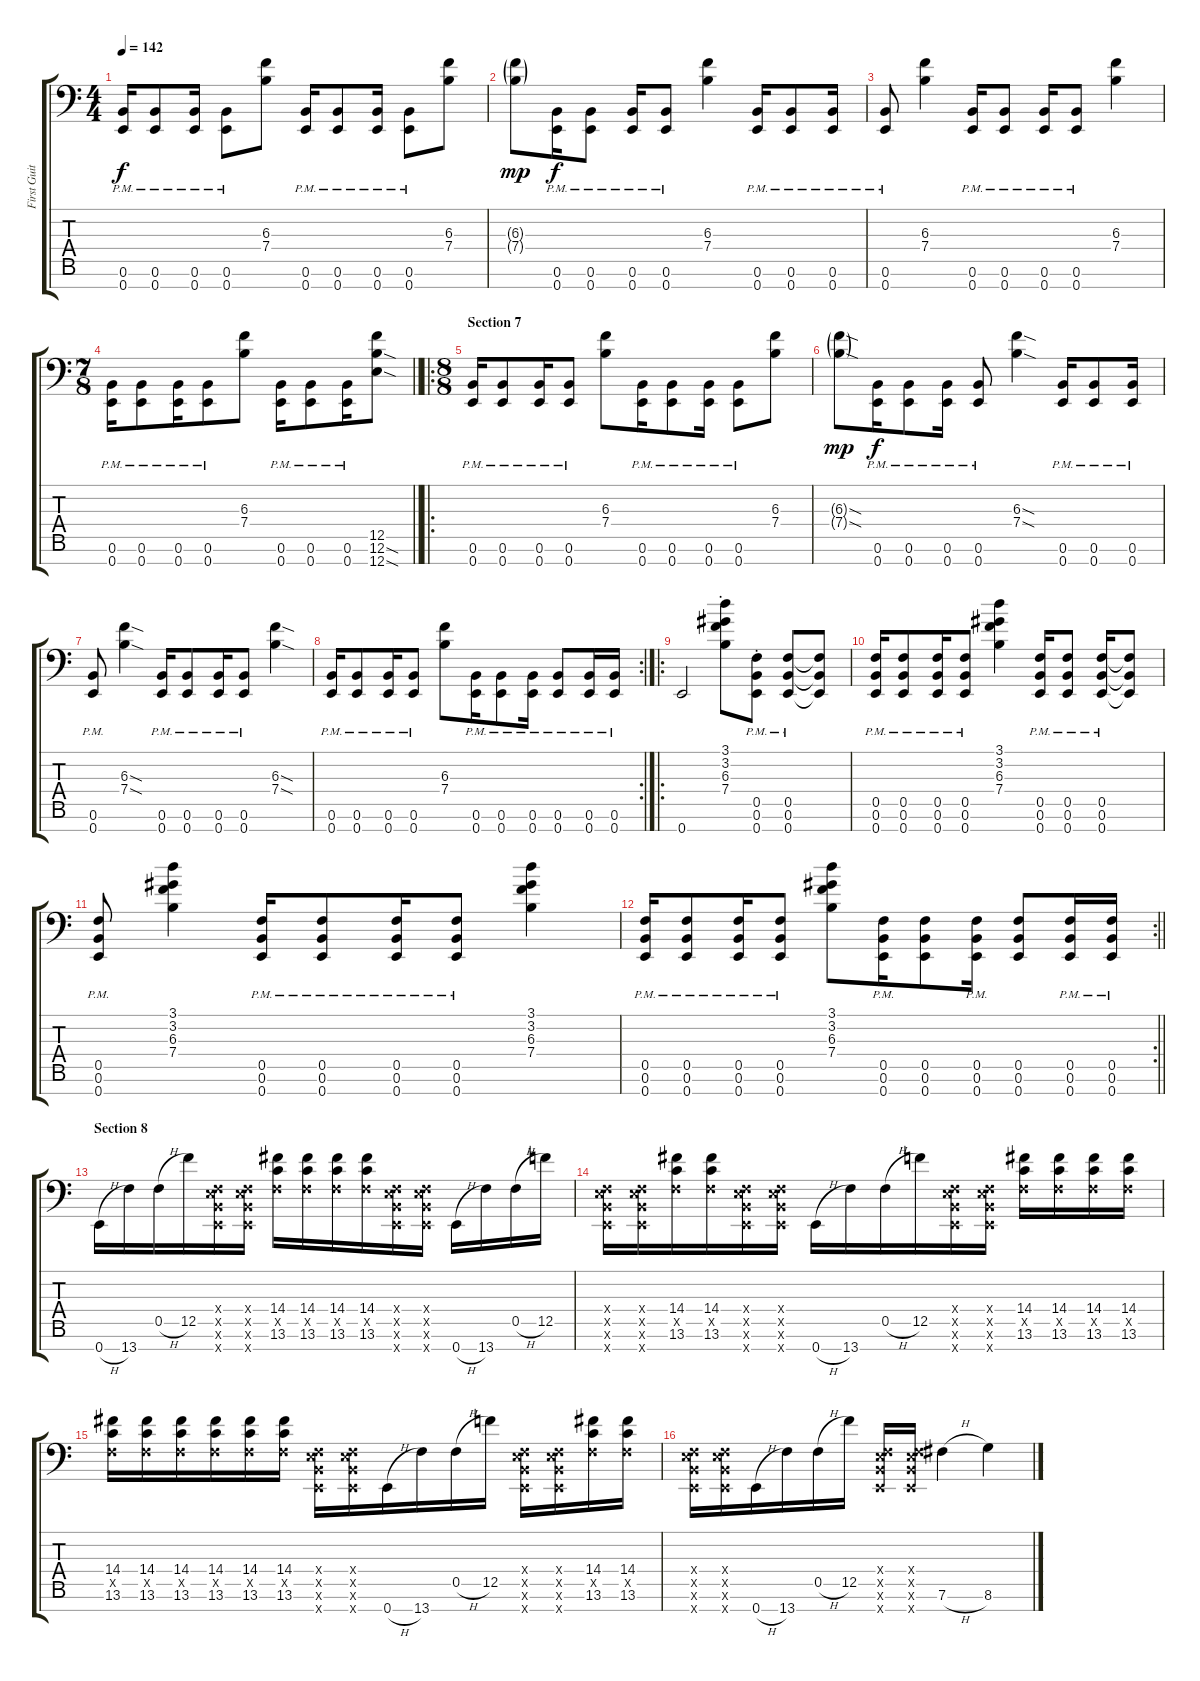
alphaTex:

\track ("First Guitar" "First Guit") {instrument distortionguitar}
\staff {score tabs}
\tuning (B3 F3 B2 E2 F2 B1 E1) {hide}
\ts (4 4)
\tempo 142
\clef f4
\ks c
(0.6{pm} 0.7).16{dy f} (0.6{pm} 0.7).8 (0.6{pm} 0.7).16 (0.6{pm} 0.7).8 (6.3 7.4).8 (0.6{pm} 0.7).16 (0.6{pm} 0.7).8 (0.6{pm} 0.7).16 (0.6{pm} 0.7).8 (6.3 7.4).8 |
(6.3{g} 7.4{g}).8{dy mp} (0.6{pm} 0.7).16{dy f} (0.6{pm} 0.7).8 (0.6{pm} 0.7).16 (0.6{pm} 0.7).8 (6.3 7.4).4 (0.6{pm} 0.7).16 (0.6{pm} 0.7).8 (0.6{pm} 0.7).16 |
(0.6{pm} 0.7).8 (6.3 7.4).4 (0.6{pm} 0.7).16 (0.6{pm} 0.7).8 (0.6{pm} 0.7).16 (0.6{pm} 0.7).8 (6.3 7.4).4 |
\ts (7 8)
\barLineRight lightlight
(0.6{pm} 0.7).16 (0.6{pm} 0.7).8 (0.6{pm} 0.7).16 (0.6{pm} 0.7).8 (6.3 7.4).8 (0.6{pm} 0.7).16 (0.6{pm} 0.7).8 (0.6{pm} 0.7).16 (12.5 12.6{sod} 12.7{sod}).8 |
\ro
\ts (8 8)
\section ("" "Section 7")
(0.6 0.7{pm}).16 (0.6 0.7{pm}).8 (0.6 0.7{pm}).16 (0.6 0.7{pm}).8 (6.3 7.4).8 (0.6{pm} 0.7).16 (0.6{pm} 0.7).8 (0.6{pm} 0.7).16 (0.6{pm} 0.7).8 (6.3 7.4).8 |
(6.3{sod g} 7.4{sod g}).8{dy mp} (0.6{pm} 0.7).16{dy f} (0.6{pm} 0.7).8 (0.6{pm} 0.7).16 (0.6{pm} 0.7).8 (6.3{sod} 7.4{sod}).4 (0.6{pm} 0.7).16 (0.6{pm} 0.7).8 (0.6{pm} 0.7).16 |
(0.6{pm} 0.7).8 (6.3{sod} 7.4{sod}).4 (0.6{pm} 0.7).16 (0.6{pm} 0.7).8 (0.6{pm} 0.7).16 (0.6{pm} 0.7).8 (6.3{sod} 7.4{sod}).4 |
\rc 2
(0.6{pm} 0.7).16 (0.6{pm} 0.7).8 (0.6{pm} 0.7).16 (0.6{pm} 0.7).8 (6.3 7.4).8 (0.6{pm} 0.7).16 (0.6{pm} 0.7).8 (0.6{pm} 0.7).16 (0.6{pm} 0.7).8 (0.6{pm} 0.7).16 (0.6{pm} 0.7).16 |
\ro
0.7.2 (3.1 3.2 6.3 7.4{st}).8 (0.5{pm st} 0.6 0.7).8 (0.5{pm} 0.6 0.7).8 (0.5{t} 0.6{t} 0.7{t}).8 |
(0.5 0.6 0.7{pm}).16 (0.5 0.6 0.7{pm}).8 (0.5 0.6 0.7{pm}).16 (0.5 0.6 0.7{pm}).8 (3.1 3.2 6.3 7.4).4 (0.5 0.6 0.7{pm}).16 (0.5 0.6 0.7{pm}).8 (0.5 0.6 0.7{pm}).16 (0.5{t} 0.6{t} 0.7{t}).8 |
(0.5 0.6 0.7{pm}).8 (3.1 3.2 6.3 7.4).4 (0.5 0.6 0.7{pm}).16 (0.5 0.6 0.7{pm}).8 (0.5 0.6 0.7{pm}).16 (0.5 0.6 0.7{pm}).8 (3.1 3.2 6.3 7.4).4 |
\rc 2
\barLineRight lightlight
(0.5 0.6 0.7{pm}).16 (0.5 0.6 0.7{pm}).8 (0.5 0.6 0.7{pm}).16 (0.5 0.6 0.7{pm}).8 (3.1 3.2 6.3 7.4).8 (0.5 0.6 0.7{pm}).16 (0.5 0.6 0.7).8 (0.5 0.6 0.7{pm}).16 (0.5 0.6 0.7).8 (0.5 0.6 0.7{pm}).16 (0.5 0.6 0.7{pm}).16 |
\section ("" "Section 8")
0.7{h}.16 13.7.16 0.5{h}.16 12.5.16 (0.4{x} 0.5{x} 0.6{x} 0.7{x}).16 (0.4{x} 0.5{x} 0.6{x} 0.7{x}).16 (14.4 0.5{x} 13.6).16 (14.4 0.5{x} 13.6).16 (14.4 0.5{x} 13.6).16 (14.4 0.5{x} 13.6).16 (0.4{x} 0.5{x} 0.6{x} 0.7{x}).16 (0.4{x} 0.5{x} 0.6{x} 0.7{x}).16 0.7{h}.16 13.7.16 0.5{h}.16 12.5.16 |
(0.4{x} 0.5{x} 0.6{x} 0.7{x}).16 (0.4{x} 0.5{x} 0.6{x} 0.7{x}).16 (14.4 0.5{x} 13.6).16 (14.4 0.5{x} 13.6).16 (0.4{x} 0.5{x} 0.6{x} 0.7{x}).16 (0.4{x} 0.5{x} 0.6{x} 0.7{x}).16 0.7{h}.16 13.7.16 0.5{h}.16 12.5.16 (0.4{x} 0.5{x} 0.6{x} 0.7{x}).16 (0.4{x} 0.5{x} 0.6{x} 0.7{x}).16 (14.4 0.5{x} 13.6).16 (14.4 0.5{x} 13.6).16 (14.4 0.5{x} 13.6).16 (14.4 0.5{x} 13.6).16 |
(14.4 0.5{x} 13.6).16 (14.4 0.5{x} 13.6).16 (14.4 0.5{x} 13.6).16 (14.4 0.5{x} 13.6).16 (14.4 0.5{x} 13.6).16 (14.4 0.5{x} 13.6).16 (0.4{x} 0.5{x} 0.6{x} 0.7{x}).16 (0.4{x} 0.5{x} 0.6{x} 0.7{x}).16 0.7{h}.16 13.7.16 0.5{h}.16 12.5.16 (0.4{x} 0.5{x} 0.6{x} 0.7{x}).16 (0.4{x} 0.5{x} 0.6{x} 0.7{x}).16 (14.4 0.5{x} 13.6).16 (14.4 0.5{x} 13.6).16 |
(0.4{x} 0.5{x} 0.6{x} 0.7{x}).16 (0.4{x} 0.5{x} 0.6{x} 0.7{x}).16 0.7{h}.16 13.7.16 0.5{h}.16 12.5.16 (0.4{x} 0.5{x} 0.6{x} 0.7{x}).16 (0.4{x} 0.5{x} 0.6{x} 0.7{x}).16 7.6{h}.4 8.6.4
